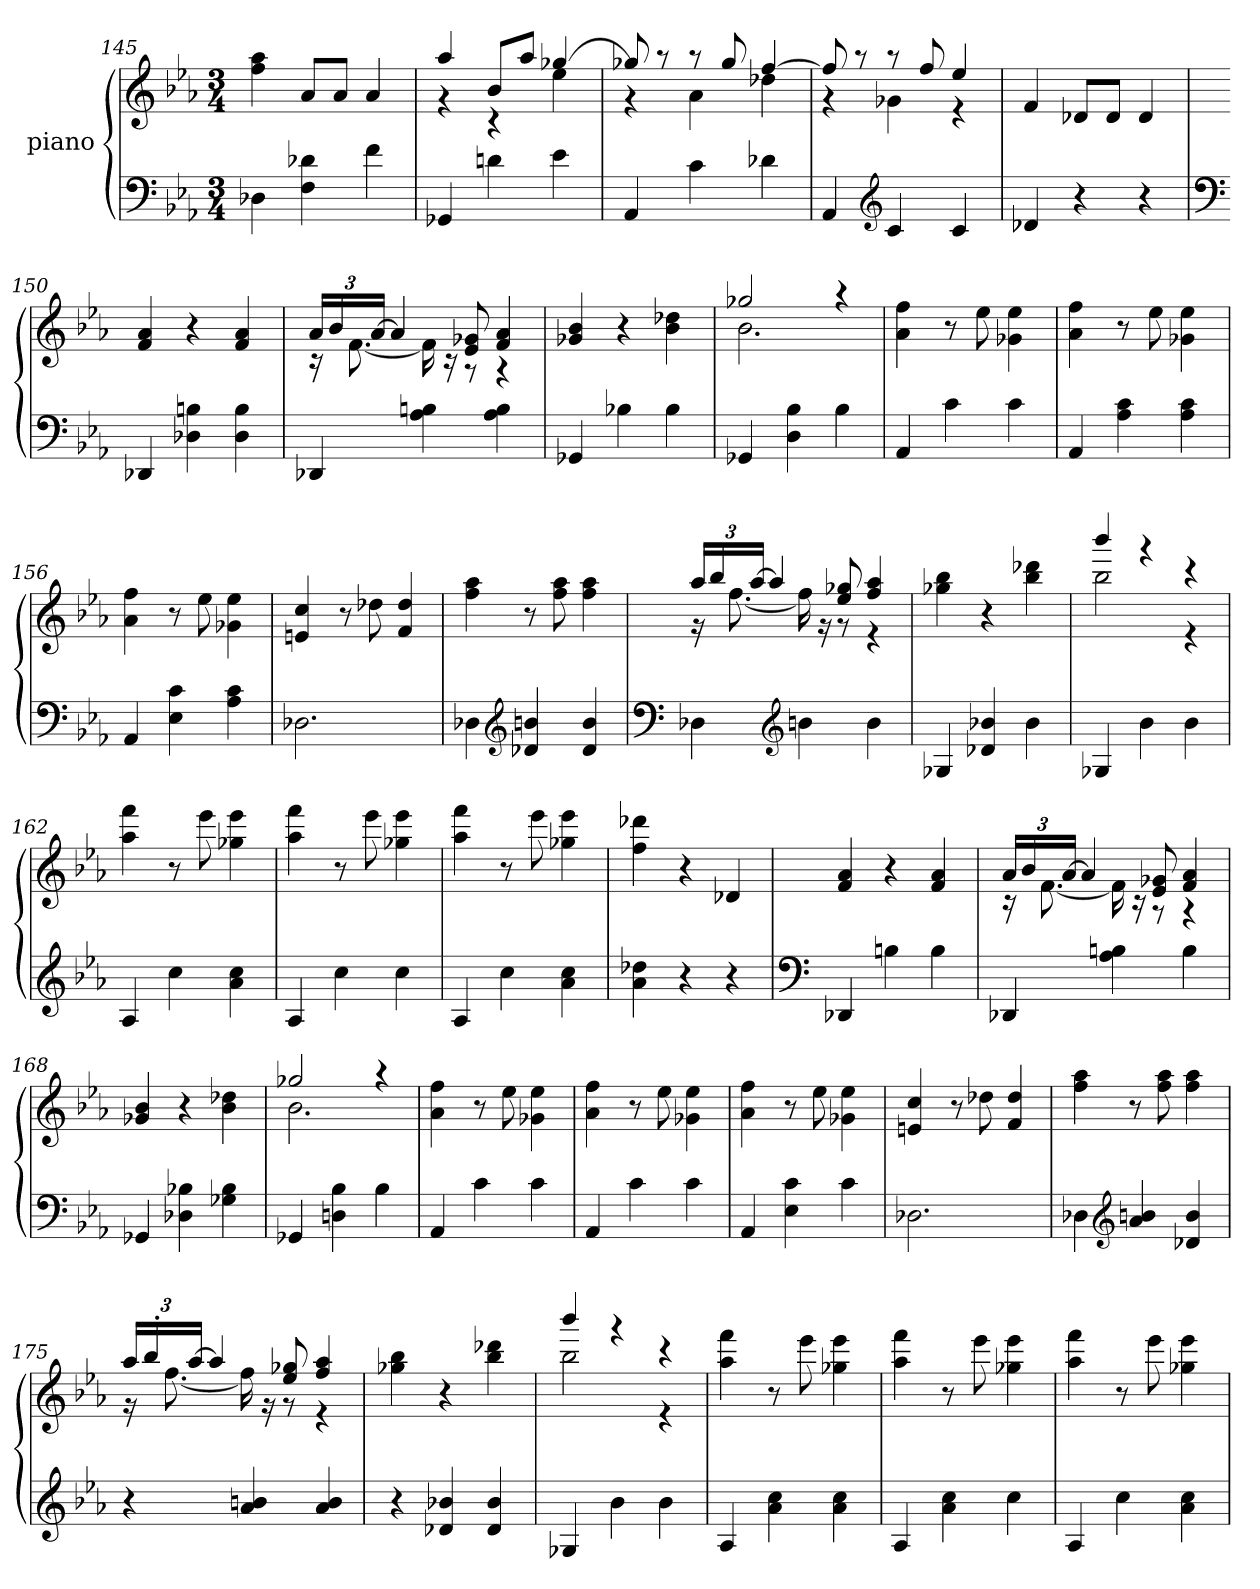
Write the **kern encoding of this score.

**kern	**kern
*part2	*part1
*staff2	*staff1
*I"piano	*I"piano
*clefF4	*clefG2
*k[b-e-a-]	*k[b-e-a-]
*M3/4	*M3/4
=145	=145
4D-X\	4ff\ 4aa-\
4F\ 4d-\	8a-/L
.	8a-/J
4f\	4a-/
=146	=146
*	*^
4GG-X/	4aa-/	4r
4dn\	8b-/L	4r
.	8aa-/J	.
4e-\	[4gg-X/	4ee-\
=147	=147	=147
4AA-/	8gg-X/]	4r
.	8r	.
4c\	8r	4a-\
.	8gg-/	.
4d-X\	[4ff/	4dd-X\
=148	=148	=148
4AA-/	8ff/]	4r
.	8r	.
*clefG2	*	*
4c/	8r	4g-X\
.	8ff/	.
4c/	4ee-/	4r
*	*v	*v
=149	=149
4d-X/	4f/
4r	8d-X/L
.	8d-/J
4r	4d-/
=150	=150
*clefF4	*
4DD-X/	4f/ 4a-/
4D-\ 4Bn\	4r
4D-\ 4B\	4f/ 4a-/
=151	=151
*	*^
4DD-X/	24a-/LL	16r
.	24b-/	.
.	.	[8.f\
.	[24a-/JJ	.
.	4a-/]	.
4A-\ 4Bn\	.	16f\]
.	.	16r
.	8e-/ 8g-X/	8r
4A-\ 4B\	4f/ 4a-/	4r
*	*v	*v
=152	=152
4GG-X/	4g-X/ 4b-/
4B-X\	4r
4B-\	4b-\ 4dd-X\
=153	=153
*	*^
4GG-X/	2gg-X/	2.b-\
4D\ 4B-\	.	.
4B-\	4r	.
*	*v	*v
=154	=154
4AA-/	4a-\ 4ff\
4c\	8r
.	8ee-\
4c\	4g-X\ 4ee-\
=155	=155
4AA-/	4a-\ 4ff\
4A-\ 4c\	8r
.	8ee-\
4A-\ 4c\	4g-X\ 4ee-\
=156	=156
4AA-/	4a-\ 4ff\
4E-\ 4c\	8r
.	8ee-\
4A-\ 4c\	4g-X\ 4ee-\
=157	=157
2.D-X\	4en/ 4cc/
.	8r
.	8dd-X\
.	4f/ 4dd-/
=158	=158
4D-X\	4ff\ 4aa-\
*clefG2	*
4d-/ 4bn/	8r
.	8ff\ 8aa-\
4d-/ 4b/	4ff\ 4aa-\
=159	=159
*clefF4	*
*	*^
4D-X\	24aa-/LL	16r
.	24bb-/	.
.	.	[8.ff\
.	[24aa-/JJ	.
.	4aa-/]	.
*clefG2	*	*
4bn\	.	16ff\]
.	.	16r
.	8ee-/ 8gg-X/	8r
4b\	4ff/ 4aa-/	4r
*	*v	*v
=160	=160
4G-X/	4gg-X\ 4bb-\
4d-X/ 4b-X/	4r
4b-\	4bb-\ 4ddd-X\
=161	=161
*	*^
4G-X/	4bbb-/	2bb-\
4b-\	4r	.
4b-\	4r	4r
*	*v	*v
=162	=162
4A-/	4aa-\ 4fff\
4cc\	8r
.	8eee-\
4a-\ 4cc\	4gg-X\ 4eee-\
=163	=163
4A-/	4aa-\ 4fff\
4cc\	8r
.	8eee-\
4cc\	4gg-X\ 4eee-\
=164	=164
4A-/	4aa-\ 4fff\
4cc\	8r
.	8eee-\
4a-\ 4cc\	4gg-X\ 4eee-\
=165	=165
4a-\ 4dd-X\	4ff\ 4ddd-X\
4r	4r
4r	4d-/
=166	=166
*clefF4	*
4DD-X/	4f/ 4a-/
4Bn\	4r
4B\	4f/ 4a-/
=167	=167
*	*^
4DD-X/	24a-/LL	16r
.	24b-/	.
.	.	[8.f\
.	[24a-/JJ	.
.	4a-/]	.
4A-\ 4Bn\	.	16f\]
.	.	16r
.	8e-/ 8g-X/	8r
4B\	4f/ 4a-/	4r
*	*v	*v
=168	=168
4GG-X/	4g-X/ 4b-/
4D-X\ 4B-X\	4r
4G-\ 4B-\	4b-\ 4dd-X\
=169	=169
*	*^
4GG-X/	2gg-X/	2.b-\
4Dn\ 4B-\	.	.
4B-\	4r	.
*	*v	*v
=170	=170
4AA-/	4a-\ 4ff\
4c\	8r
.	8ee-\
4c\	4g-X\ 4ee-\
=171	=171
4AA-/	4a-\ 4ff\
4c\	8r
.	8ee-\
4c\	4g-X\ 4ee-\
=172	=172
4AA-/	4a-\ 4ff\
4E-\ 4c\	8r
.	8ee-\
4c\	4g-X\ 4ee-\
=173	=173
2.D-X\	4en/ 4cc/
.	8r
.	8dd-X\
.	4f/ 4dd-/
=174	=174
4D-X\	4ff\ 4aa-\
*clefG2	*
4a-/ 4bn/	8r
.	8ff\ 8aa-\
4d-/ 4b/	4ff\ 4aa-\
=175	=175
*	*^
4r	24aa-/LL	16r
.	24bb-'>/	.
.	.	[8.ff\
.	[24aa-/JJ	.
.	4aa-/]	.
4a-/ 4bn/	.	16ff\]
.	.	16r
.	8ee-/ 8gg-X/	8r
4a-/ 4b/	4ff/ 4aa-/	4r
*	*v	*v
=176	=176
4r	4gg-X\ 4bb-\
4d-X/ 4b-X/	4r
4d-/ 4b-/	4bb-\ 4ddd-X\
=177	=177
*	*^
4G-X/	4bbb-/	2bb-\
4b-\	4r	.
4b-\	4r	4r
*	*v	*v
=178	=178
4A-/	4aa-\ 4fff\
4a-\ 4cc\	8r
.	8eee-\
4a-\ 4cc\	4gg-X\ 4eee-\
=179	=179
4A-/	4aa-\ 4fff\
4a-\ 4cc\	8r
.	8eee-\
4cc\	4gg-X\ 4eee-\
=180	=180
4A-/	4aa-\ 4fff\
4cc\	8r
.	8eee-\
4a-\ 4cc\	4gg-X\ 4eee-\
=	=
*-	*-
